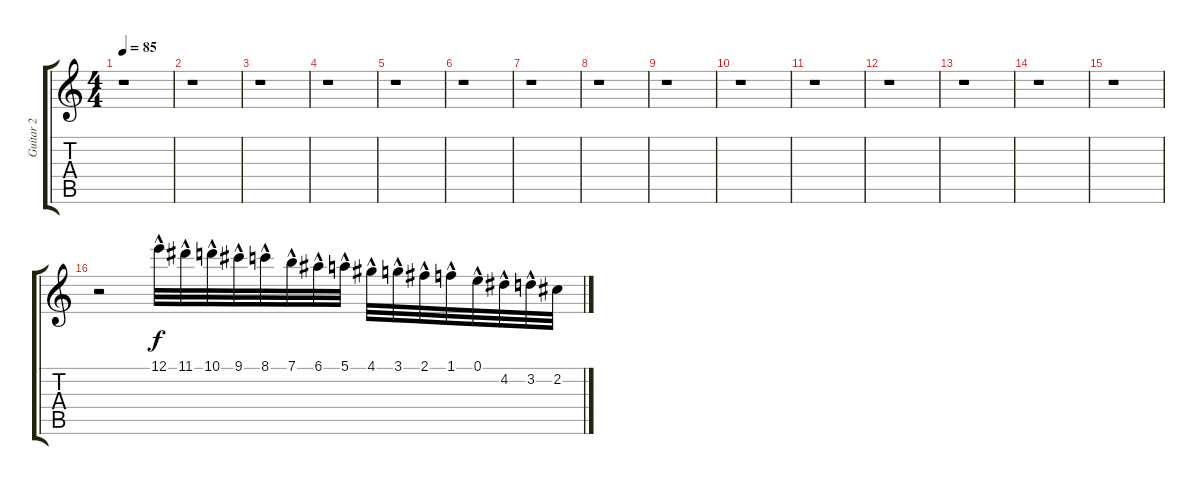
\track ("Guitar 2" "Guitar 2") {instrument distortionguitar}
\staff {score tabs}
\tuning (E4 B3 G3 D3 A2 E2) {hide}
\ts (4 4)
\tempo 85
\clef g2
\ks c
r.1{dy f instrument distortionguitar} |
r.1 |
r.1 |
r.1 |
r.1 |
r.1 |
r.1 |
r.1 |
r.1 |
r.1 |
r.1 |
r.1 |
r.1 |
r.1 |
r.1 |
r.2 12.1{hac}.32 11.1{hac}.32 10.1{hac}.32 9.1{hac}.32 8.1{hac}.32 7.1{hac}.32 6.1{hac}.32 5.1{hac}.32 4.1{hac}.32 3.1{hac}.32 2.1{hac}.32 1.1{hac}.32 0.1{hac}.32 4.2{hac}.32 3.2{hac}.32 2.2.32
